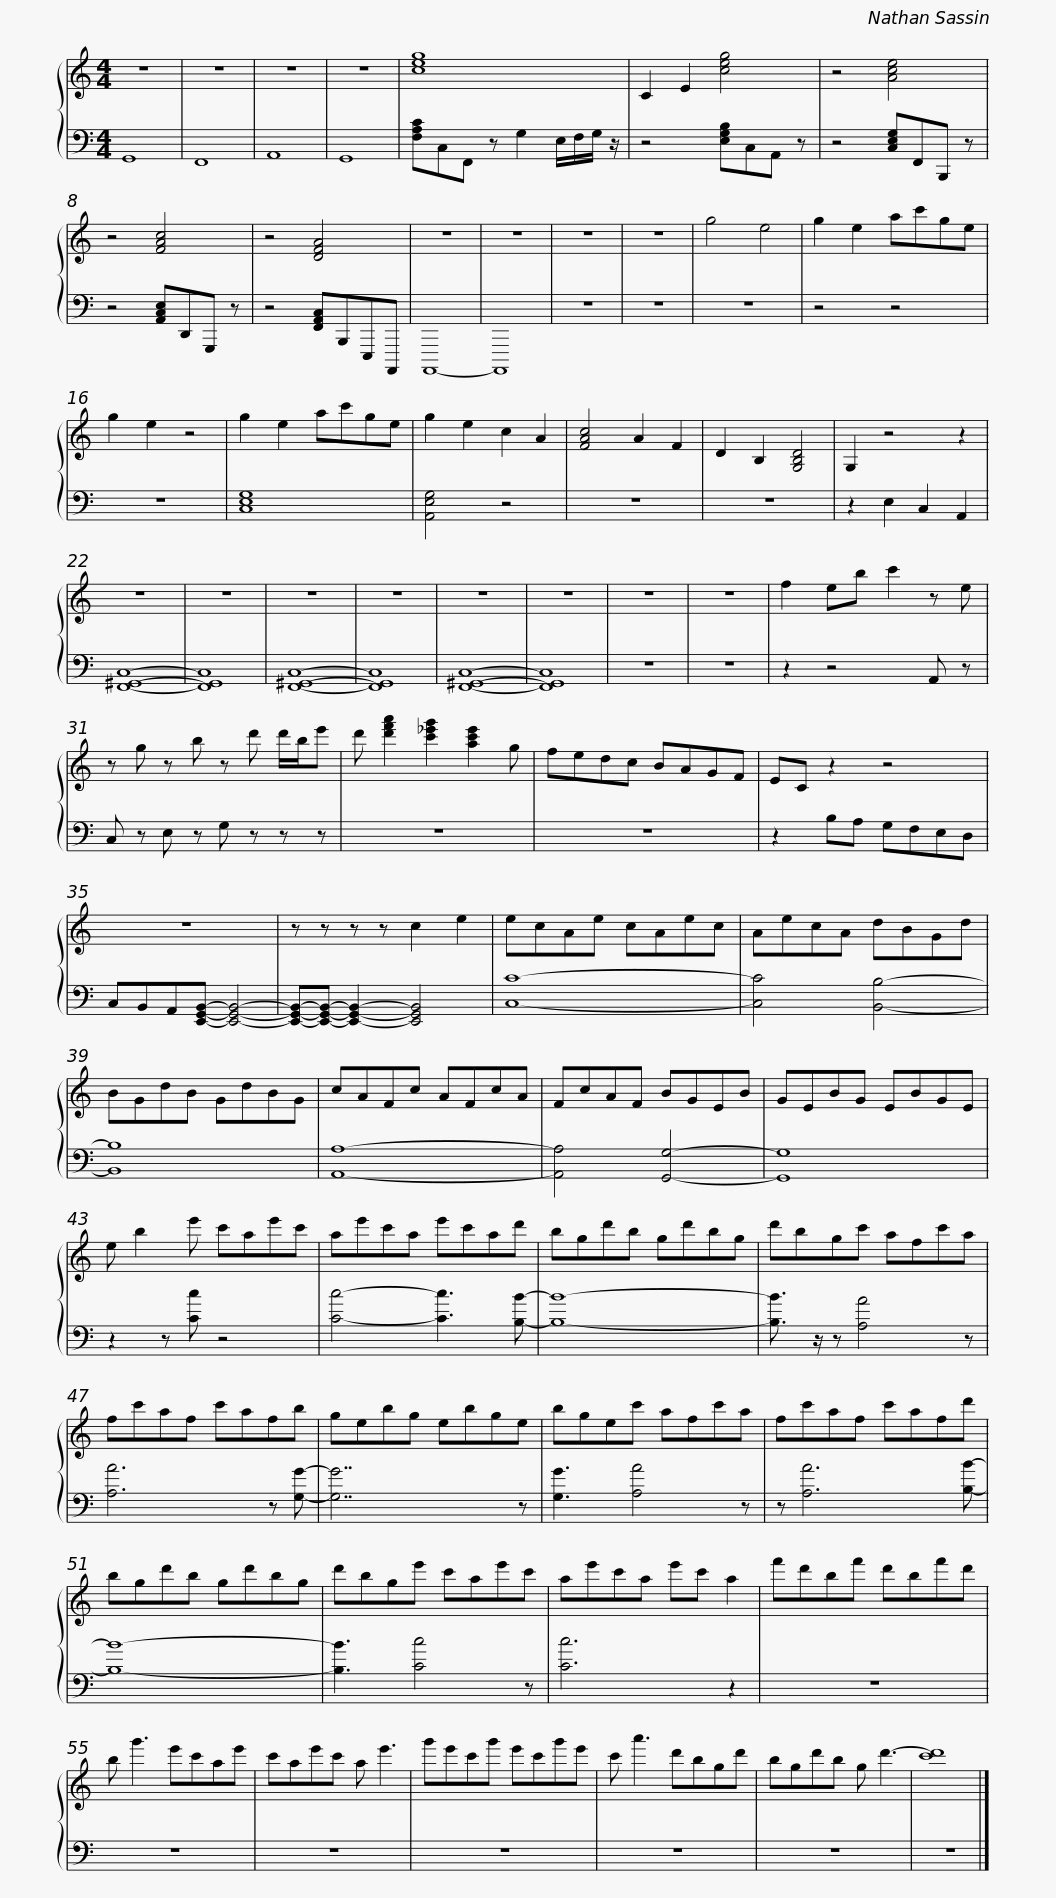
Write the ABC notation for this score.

X:1
%%score { 1 | 2 }
L:1/8
M:4/4
I:linebreak $
K:C
V:1 treble
V:2 bass
V:1
 z8 | z8 | z8 | z8 | [ceg]8 | %5
 C2 E2 [ceg]4 | z4 [Ace]4 | z4 [FAc]4 | z4 [DFA]4 |$ z8 | %10
 z8 | z8 | z8 | g4 e4 | g2 e2 ac'ge | %15
 g2 e2 z4 | g2 e2 ac'ge | g2 e2 c2 A2 | [FAc]4 A2 F2 | D2 B,2 [G,B,D]4 |$ %20
 G,2 z4 z2 | z8 | z8 | z8 | z8 | %25
 z8 | z8 | z8 | z8 | f2 eb c'2 z e |$ %30
 z g z b z d' d'/b/e' | d' [d'f'a']2 [c'_e'g']2 [ac'e']2 g | fedc BAGF | EC z2 z4 | z8 |$ %35
 z z z z c2 e2 | ecAe cAec | AecA dBGd | BGdB GdBG | cAFc AFcA |$ %40
 FcAF BGEB | GEBG EBGE | e b2 e' c'ae'c' | ae'c'a e'c'ad' |$ bgd'b gd'bg | %45
 d'bgc' afc'a | fc'af c'afb | gebg ebge |$ bgec' afc'a | fc'af c'afd' | %50
 bgd'b gd'bg | d'bge' c'ae'c' |$ ae'c'a e'c' a2 | f'd'bf' d'bf'd' | b g'3 e'c'ae' | %55
 c'ae'c' a e'3 |$ g'e'c'g' e'c'g'e' | c' a'3 d'bgd' | bgd'b g d'3- | [c'd']8 |] %60
V:2
 G,,8 | F,,8 | A,,8 | G,,8 | [F,A,C]C,F,, z G,2 E,/F,/G,/ z/ | %5
 z4 [E,G,B,]C,A,, z | z4 [C,E,G,]F,,B,,, z | z4 [A,,C,E,]D,,G,,, z | z4 [F,,A,,C,]B,,,E,,,A,,,, |$ A,,,,8- | %10
 A,,,,8 | z8 | z8 | z8 | z4 z4 | %15
 z8 | [C,E,G,]8 | [A,,E,G,]4 z4 | z8 | z8 |$ %20
 z2 E,2 C,2 A,,2 | [F,,^G,,C,]8- | [F,,G,,C,]8 | [F,,^G,,C,]8- | [F,,G,,C,]8 | %25
 [F,,^G,,C,]8- | [F,,G,,C,]8 | z8 | z8 | z2 z4 A,, z |$ %30
 C, z E, z G, z z z | z8 | z8 | z2 B,A, G,F,E,D, | C,B,,A,,[E,,G,,B,,]- [E,,G,,B,,]4- |$ %35
 [E,,G,,B,,]-[E,,G,,B,,]- [E,,G,,B,,]2- [E,,G,,B,,]4 | [C,C]8- | [C,C]4 [B,,B,]4- | [B,,B,]8 | [A,,A,]8- |$ %40
 [A,,A,]4 [G,,G,]4- | [G,,G,]8 | z2 z [Cc]- z4 | [Cc]4- [Cc]3 [B,B]- |$ [B,B]8- | %45
 [B,B]3/2 z/ z [A,A]4- z | [A,A]6 z [G,G]- | [G,G]7- z |$ [G,G]3 [A,A]4- z | z [A,A]6 [B,B]- | %50
 [B,B]8- | [B,B]3 [Cc]4- z |$ [Cc]6 z2 | z8 | z8 | %55
 z8 |$ z8 | z8 | z8 | z8 |] %60
